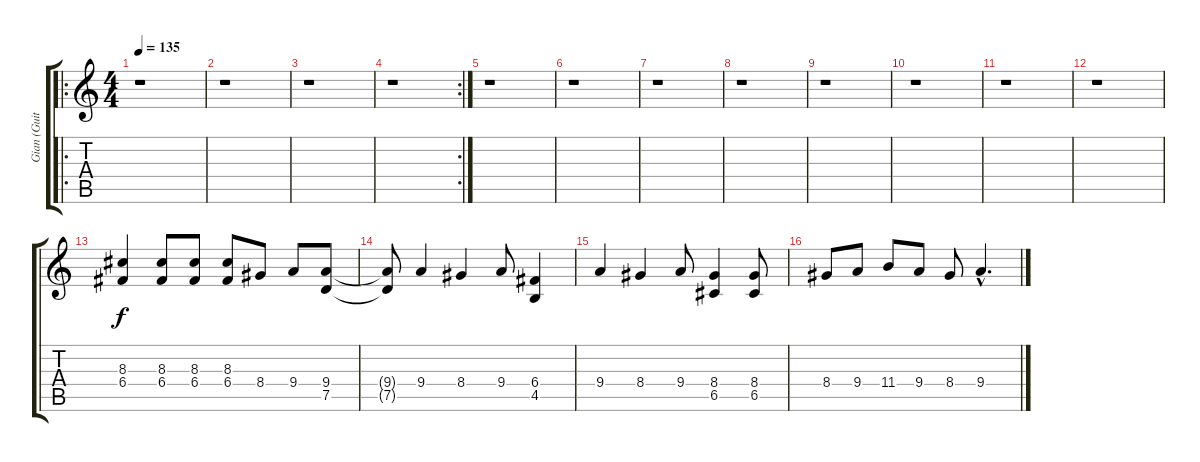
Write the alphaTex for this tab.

\track ("Gian (Guitar)" "Gian (Guit") {instrument distortionguitar}
\staff {score tabs}
\tuning (D4 A3 F3 C3 G2 D2) {hide}
\ro
\ts (4 4)
\tempo 135
\clef g2
\ks c
r.1{dy f instrument distortionguitar} |
r.1 |
r.1 |
\rc 2
r.1 |
r.1 |
r.1 |
r.1 |
r.1 |
r.1 |
r.1 |
r.1 |
r.1 |
(8.3 6.4).4 (8.3 6.4).8 (8.3 6.4).8 (8.3 6.4).8 8.4.8 9.4.8 (9.4 7.5).8 |
(9.4{t} 7.5{t}).8 9.4.4 8.4.4 9.4.8 (6.4 4.5).4 |
9.4.4 8.4.4 9.4.8 (8.4 6.5).4 (8.4 6.5).8 |
8.4.8 9.4.8 11.4.8 9.4.8 8.4.8 9.4{hac}.4{d}
